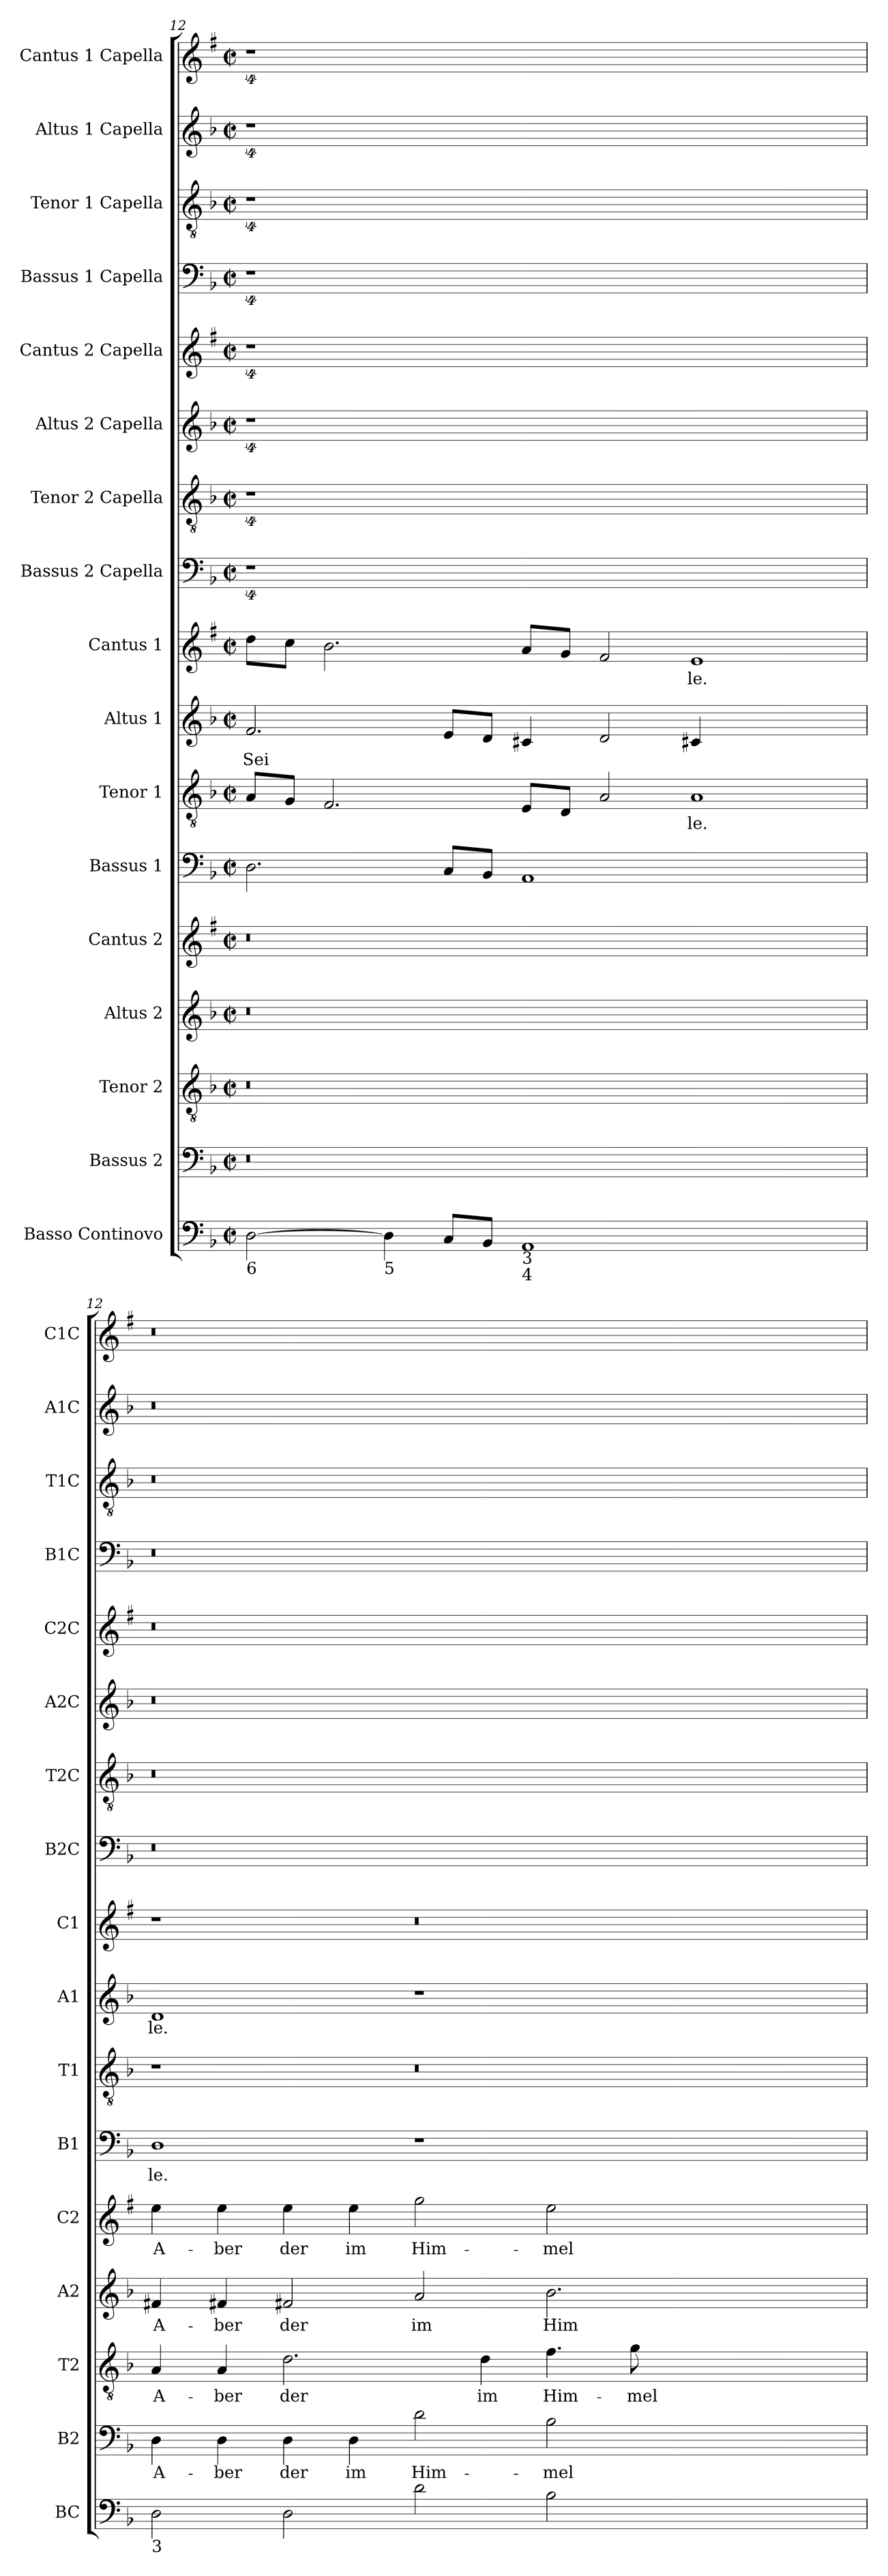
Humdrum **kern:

**kern	**kern	**text	**kern	**text	**kern	**text	**kern	**text	**kern	**text	**kern	**text	**kern	**text	**kern	**text	**kern	**kern	**kern	**kern	**kern	**kern	**kern	**kern
*part17	*part16	*part16	*part15	*part15	*part14	*part14	*part13	*part13	*part12	*part12	*part11	*part11	*part10	*part10	*part9	*part9	*part8	*part7	*part6	*part5	*part4	*part3	*part2	*part1
*staff17	*staff16	*staff16	*staff15	*staff15	*staff14	*staff14	*staff13	*staff13	*staff12	*staff12	*staff11	*staff11	*staff10	*staff10	*staff9	*staff9	*staff8	*staff7	*staff6	*staff5	*staff4	*staff3	*staff2	*staff1
*I"Basso Continovo	*I"Bassus 2	*	*I"Tenor 2	*	*I"Altus 2	*	*I"Cantus 2	*	*I"Bassus 1	*	*I"Tenor 1	*	*I"Altus 1	*	*I"Cantus 1	*	*I"Bassus 2 Capella	*I"Tenor 2 Capella	*I"Altus 2 Capella	*I"Cantus 2 Capella	*I"Bassus 1 Capella	*I"Tenor 1 Capella	*I"Altus 1 Capella	*I"Cantus 1 Capella
*I'BC	*I'B2	*	*I'T2	*	*I'A2	*	*I'C2	*	*I'B1	*	*I'T1	*	*I'A1	*	*I'C1	*	*I'B2C	*I'T2C	*I'A2C	*I'C2C	*I'B1C	*I'T1C	*I'A1C	*I'C1C
*clefF4	*clefF4	*	*clefGv2	*	*clefG2	*	*clefG2	*	*clefF4	*	*clefGv2	*	*clefG2	*	*clefG2	*	*clefF4	*clefGv2	*clefG2	*clefG2	*clefF4	*clefGv2	*clefG2	*clefG2
*	*	*	*	*	*	*	*ITrd1c2	*	*	*	*	*	*	*	*ITrd1c2	*	*	*	*	*ITrd1c2	*	*	*	*ITrd1c2
*k[b-]	*k[b-]	*	*k[b-]	*	*k[b-]	*	*k[b-]	*	*k[b-]	*	*k[b-]	*	*k[b-]	*	*k[b-]	*	*k[b-]	*k[b-]	*k[b-]	*k[b-]	*k[b-]	*k[b-]	*k[b-]	*k[b-]
*F:	*F:	*	*F:	*	*F:	*	*F:	*	*F:	*	*F:	*	*F:	*	*F:	*	*F:	*F:	*F:	*F:	*F:	*F:	*F:	*F:
*M4/2	*M4/2	*	*M4/2	*	*M4/2	*	*M4/2	*	*M4/2	*	*M4/2	*	*M4/2	*	*M4/2	*	*M4/2	*M4/2	*M4/2	*M4/2	*M4/2	*M4/2	*M4/2	*M4/2
*met(c|)	*met(c|)	*	*met(c|)	*	*met(c|)	*	*met(c|)	*	*met(c|)	*	*met(c|)	*	*met(c|)	*	*met(c|)	*	*met(c|)	*met(c|)	*met(c|)	*met(c|)	*met(c|)	*met(c|)	*met(c|)	*met(c|)
=12	=12	=12	=12	=12	=12	=12	=12	=12	=12	=12	=12	=12	=12	=12	=12	=12	=12	=12	=12	=12	=12	=12	=12	=12
!LO:TX:b:t=6	!	!	!	!	!	!	!	!	!	!	!	!	!	!	!	!	!	!	!	!	!	!	!	!
!	!	!	!	!	!	!	!	!	!	!	!	!	!	!LO:LY:b	!	!	!	!	!	!	!	!	!	!
[2D	0r	.	0r	.	0r	.	0r	.	2.D	.	8AL	.	2.f	Sei	8ccL	.	4%11r	4%11r	4%11r	4%11r	4%11r	4%11r	4%11r	4%11r
.	.	.	.	.	.	.	.	.	.	.	8GJ	.	.	.	8b-J	.	.	.	.	.	.	.	.	.
.	.	.	.	.	.	.	.	.	.	.	2.F	.	.	.	2.a	.	.	.	.	.	.	.	.	.
!LO:TX:b:t=5	!	!	!	!	!	!	!	!	!	!	!	!	!	!	!	!	!	!	!	!	!	!	!	!
4D]	.	.	.	.	.	.	.	.	.	.	.	.	.	.	.	.	.	.	.	.	.	.	.	.
8CL	.	.	.	.	.	.	.	.	8CL	.	.	.	8eL	.	.	.	.	.	.	.	.	.	.	.
8BB-J	.	.	.	.	.	.	.	.	8BB-J	.	.	.	8dJ	.	.	.	.	.	.	.	.	.	.	.
!LO:TX:b:t=3	!	!	!	!	!	!	!	!	!	!	!	!	!	!	!	!	!	!	!	!	!	!	!	!
!LO:TX:b:t=4	!	!	!	!	!	!	!	!	!	!	!	!	!	!	!	!	!	!	!	!	!	!	!	!
1AA	.	.	.	.	.	.	.	.	1AA	.	8EL	.	4c#X	.	8gL	.	.	.	.	.	.	.	.	.
.	.	.	.	.	.	.	.	.	.	.	8DJ	.	.	.	8fJ	.	.	.	.	.	.	.	.	.
.	.	.	.	.	.	.	.	.	.	.	2A	.	2d	.	2e	.	.	.	.	.	.	.	.	.
!	!	!	!	!	!	!	!	!	!	!	!	!LO:LY:b	!	!	!	!LO:LY:b	!	!	!	!	!	!	!	!
.	.	.	.	.	.	.	.	.	.	.	1A	le.	4c#X	.	1d	le.	.	.	.	.	.	.	.	.
2.ryy	2.ryy	.	2.ryy	.	2.ryy	.	2.ryy	.	2.ryy	.	.	.	2.ryy	.	.	.	.	.	.	.	.	.	.	.
=12	=12	=12	=12	=12	=12	=12	=12	=12	=12	=12	=12	=12	=12	=12	=12	=12	=12	=12	=12	=12	=12	=12	=12	=12
!LO:TX:b:t=3	!	!	!	!	!	!	!	!	!	!	!	!	!	!	!	!	!	!	!	!	!	!	!	!
!	!	!LO:LY:b	!	!LO:LY:b	!	!LO:LY:b	!	!LO:LY:b	!	!LO:LY:b	!	!	!	!LO:LY:b	!	!	!	!	!	!	!	!	!	!
2D	4D	A-	4A	A-	4f#X	A-	4dd	A-	1D	le.	1r	.	1d	le.	1r	.	0.r	0.r	0.r	0.r	0.r	0.r	0.r	0.r
!	!	!LO:LY:b	!	!LO:LY:b	!	!LO:LY:b	!	!LO:LY:b	!	!	!	!	!	!	!	!	!	!	!	!	!	!	!	!
.	4D	-ber	4A	-ber	4f#X	-ber	4dd	-ber	.	.	.	.	.	.	.	.	.	.	.	.	.	.	.	.
!	!	!LO:LY:b	!	!LO:LY:b	!	!LO:LY:b	!	!LO:LY:b	!	!	!	!	!	!	!	!	!	!	!	!	!	!	!	!
2D	4D	der	2.d	der	2f#X	der	4dd	der	.	.	.	.	.	.	.	.	.	.	.	.	.	.	.	.
!	!	!LO:LY:b	!	!	!	!	!	!LO:LY:b	!	!	!	!	!	!	!	!	!	!	!	!	!	!	!	!
.	4D	im	.	.	.	.	4dd	im	.	.	.	.	.	.	.	.	.	.	.	.	.	.	.	.
!	!	!LO:LY:b	!	!	!	!LO:LY:b	!	!LO:LY:b	!	!	!	!	!	!	!	!	!	!	!	!	!	!	!	!
2d	2d	Him-	.	.	2a	im	2ff	Him-	1r	.	0r	.	1r	.	0r	.	.	.	.	.	.	.	.	.
!	!	!	!	!LO:LY:b	!	!	!	!	!	!	!	!	!	!	!	!	!	!	!	!	!	!	!	!
.	.	.	4d	im	.	.	.	.	.	.	.	.	.	.	.	.	.	.	.	.	.	.	.	.
!	!	!LO:LY:b	!	!LO:LY:b	!	!LO:LY:b	!	!LO:LY:b	!	!	!	!	!	!	!	!	!	!	!	!	!	!	!	!
2B-	2B-	-mel	4.f	Him-	2.b-	Him-	2dd	-mel	.	.	.	.	.	.	.	.	.	.	.	.	.	.	.	.
!	!	!	!	!LO:LY:b	!	!	!	!	!	!	!	!	!	!	!	!	!	!	!	!	!	!	!	!
.	.	.	8g	-mel	.	.	.	.	.	.	.	.	.	.	.	.	.	.	.	.	.	.	.	.
1ryy	1ryy	.	1ryy	.	.	.	1ryy	.	1ryy	.	.	.	1ryy	.	.	.	.	.	.	.	.	.	.	.
.	.	.	.	.	2.ryy	.	.	.	.	.	.	.	.	.	.	.	.	.	.	.	.	.	.	.
=	=	=	=	=	=	=	=	=	=	=	=	=	=	=	=	=	=	=	=	=	=	=	=	=
*-	*-	*-	*-	*-	*-	*-	*-	*-	*-	*-	*-	*-	*-	*-	*-	*-	*-	*-	*-	*-	*-	*-	*-	*-
